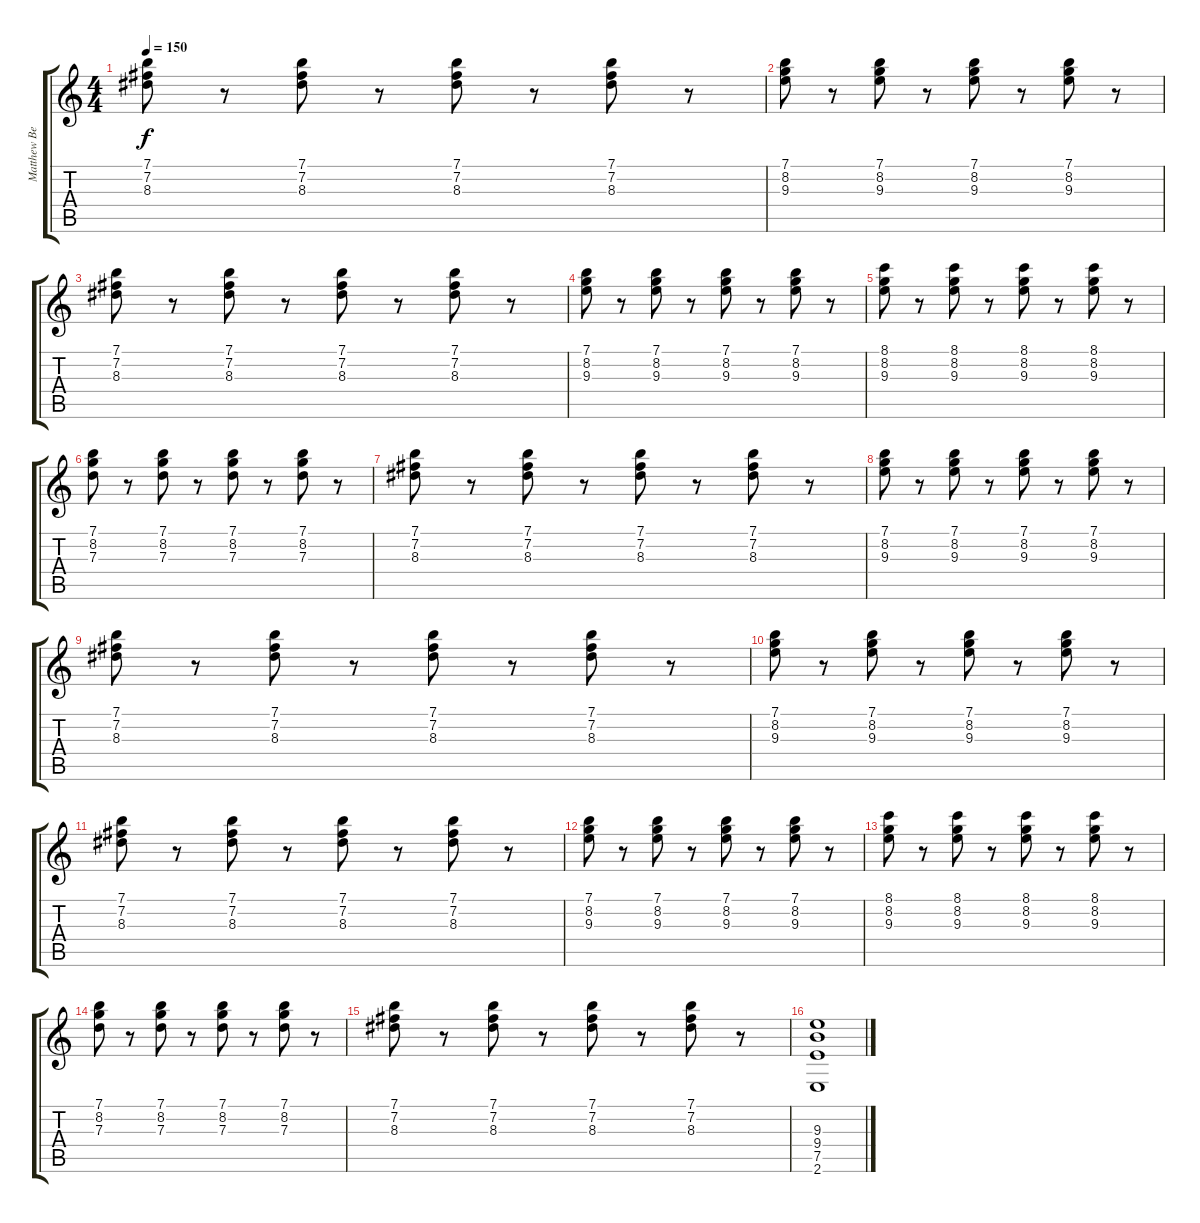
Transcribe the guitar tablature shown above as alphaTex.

\track ("Matthew Bellamy" "Matthew Be") {instrument distortionguitar}
\staff {score tabs}
\tuning (E4 B3 G3 D3 A2 D2) {hide}
\ts (4 4)
\tempo 150
\clef g2
\ks c
(7.1 7.2 8.3).8{dy f} r.8 (7.1 7.2 8.3).8 r.8 (7.1 7.2 8.3).8 r.8 (7.1 7.2 8.3).8 r.8 |
(7.1 8.2 9.3).8{instrument overdrivenguitar} r.8 (7.1 8.2 9.3).8 r.8 (7.1 8.2 9.3).8 r.8 (7.1 8.2 9.3).8 r.8 |
(7.1 7.2 8.3).8 r.8 (7.1 7.2 8.3).8 r.8 (7.1 7.2 8.3).8 r.8 (7.1 7.2 8.3).8 r.8 |
(7.1 8.2 9.3).8{instrument overdrivenguitar} r.8 (7.1 8.2 9.3).8 r.8 (7.1 8.2 9.3).8 r.8 (7.1 8.2 9.3).8 r.8 |
(8.1 8.2 9.3).8 r.8 (8.1 8.2 9.3).8 r.8 (8.1 8.2 9.3).8 r.8 (8.1 8.2 9.3).8 r.8 |
(7.1 8.2 7.3).8 r.8 (7.1 8.2 7.3).8 r.8 (7.1 8.2 7.3).8 r.8 (7.1 8.2 7.3).8 r.8 |
(7.1 7.2 8.3).8 r.8 (7.1 7.2 8.3).8 r.8 (7.1 7.2 8.3).8 r.8 (7.1 7.2 8.3).8 r.8 |
(7.1 8.2 9.3).8{instrument overdrivenguitar} r.8 (7.1 8.2 9.3).8 r.8 (7.1 8.2 9.3).8 r.8 (7.1 8.2 9.3).8 r.8 |
(7.1 7.2 8.3).8 r.8 (7.1 7.2 8.3).8 r.8 (7.1 7.2 8.3).8 r.8 (7.1 7.2 8.3).8 r.8 |
(7.1 8.2 9.3).8{instrument overdrivenguitar} r.8 (7.1 8.2 9.3).8 r.8 (7.1 8.2 9.3).8 r.8 (7.1 8.2 9.3).8 r.8 |
(7.1 7.2 8.3).8 r.8 (7.1 7.2 8.3).8 r.8 (7.1 7.2 8.3).8 r.8 (7.1 7.2 8.3).8 r.8 |
(7.1 8.2 9.3).8{instrument overdrivenguitar} r.8 (7.1 8.2 9.3).8 r.8 (7.1 8.2 9.3).8 r.8 (7.1 8.2 9.3).8 r.8 |
(8.1 8.2 9.3).8 r.8 (8.1 8.2 9.3).8 r.8 (8.1 8.2 9.3).8 r.8 (8.1 8.2 9.3).8 r.8 |
(7.1 8.2 7.3).8 r.8 (7.1 8.2 7.3).8 r.8 (7.1 8.2 7.3).8 r.8 (7.1 8.2 7.3).8 r.8 |
(7.1 7.2 8.3).8 r.8 (7.1 7.2 8.3).8 r.8 (7.1 7.2 8.3).8 r.8 (7.1 7.2 8.3).8 r.8 |
(9.3 9.4 7.5 2.6).1
